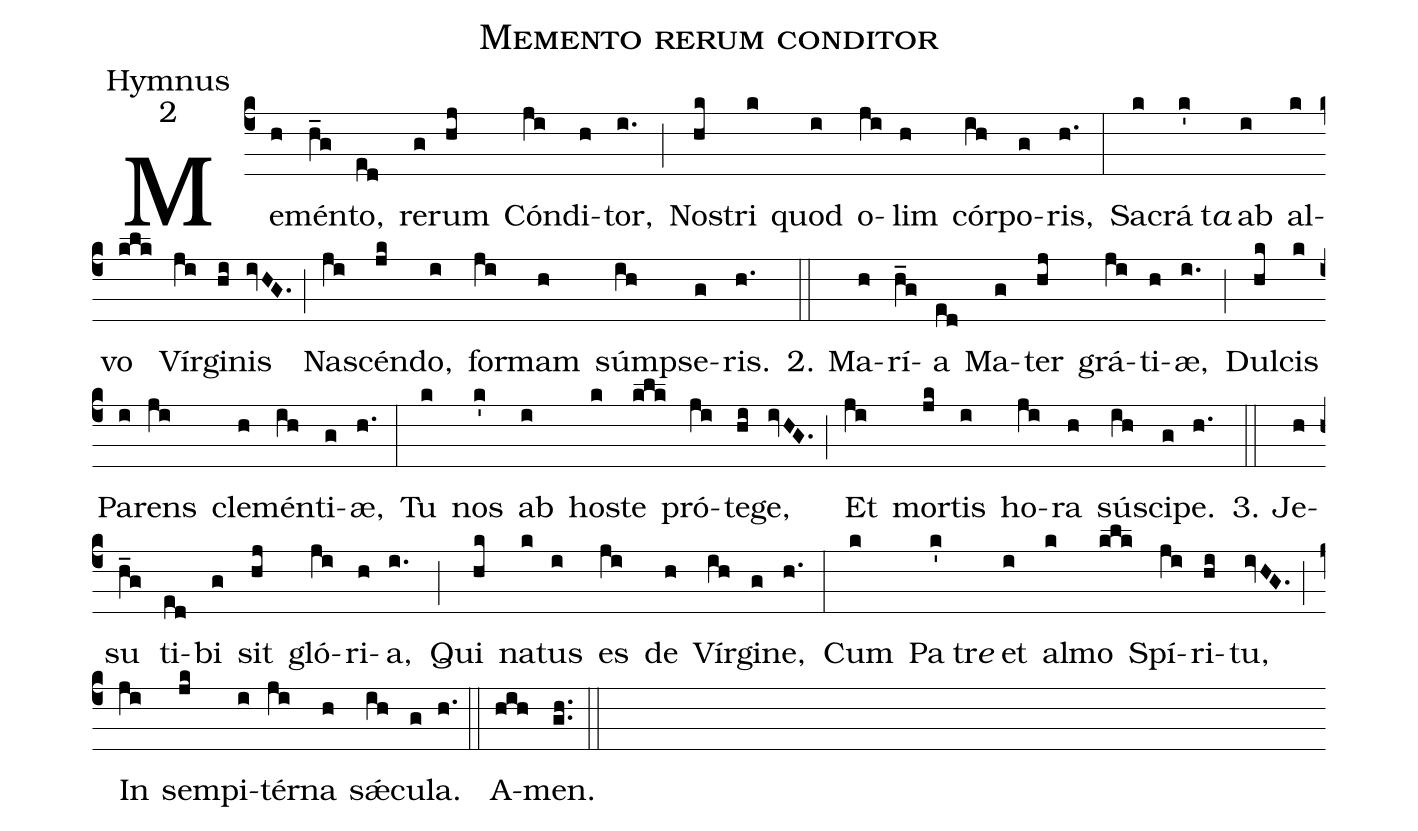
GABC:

name:Memento rerum conditor;
office-part:Hymnus;
mode:2;
%%
(c4)Me(h)mén(h_g)to,(ed) re(g)rum(hj) Cón(ji)di(h)tor,(i.) (;)
No(hk)stri(k) quod(i) o(ji)lim(h) cór(ih)po(g)ris,(h.) (:)
Sa(k)crá(k')t<i>a</i>() ab(i) al(k)vo(klk) Vír(ji)gi(hi)nis(ivHG.) (;)
Na(ji)scén(jk)do,(i) for(ji)mam(h) súm(ih)pse(g)ris.(h.) (::)

2. Ma(h)rí(h_g)a(ed) Ma(g)ter(hj) grá(ji)ti(h)æ,(i.) (;)
Dul(hk)cis(k) Pa(i)rens(ji) cle(h)mén(ih)ti(g)æ,(h.) (:)
Tu(k) nos(k') ab(i) ho(k)ste(klk) pró(ji)te(hi)ge,(ivHG.) (;)
Et(ji) mor(jk)tis(i) ho(ji)ra(h) sús(ih)ci(g)pe.(h.) (::)

3. Je(h)su(h_g) ti(ed)bi(g) sit(hj) gló(ji)ri(h)a,(i.) (;)
Qui(hk) na(k)tus(i) es(ji) de(h) Vír(ih)gi(g)ne,(h.) (:)
Cum(k) Pa(k')tr<i>e</i>() et(i) al(k)mo(klk) Spí(ji)ri(hi)tu,(ivHG.) (;)
In(ji) sem(jk)pi(i)tér(ji)na(h) sǽ(ih)cu(g)la.(h.) (::)
A(hih)men.(gh..) (::)
